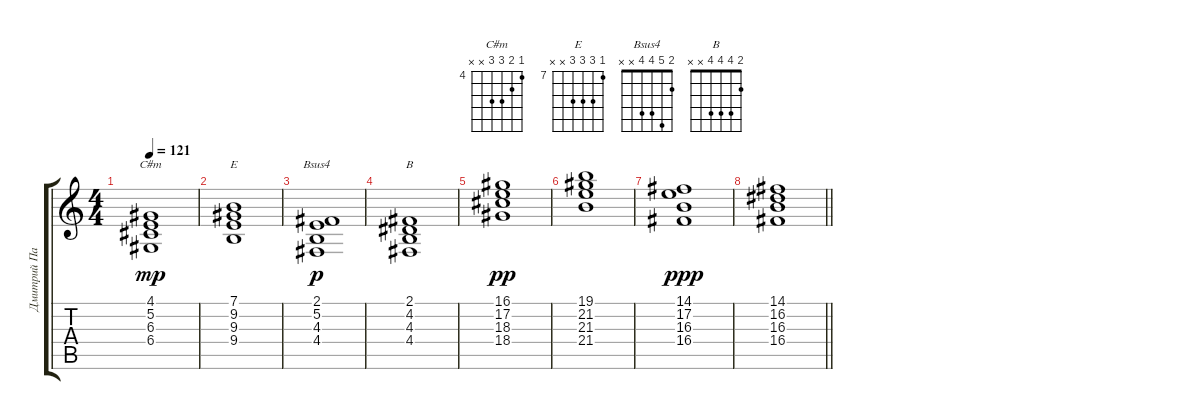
\track ("Дмитрий Парфенов" "Дмитрий Па") {instrument stringensemble1}
\staff {score tabs}
\tuning (E4 B3 G3 D3 A2 E2) {hide}
\chord ("C#m" 4 5 6 6 x x) {firstfret 4}
\chord ("E" 7 9 9 9 x x) {firstfret 7}
\chord ("Bsus4" 2 5 4 4 x x)
\chord ("B" 2 4 4 4 x x)
\ts (4 4)
\section ("" "")
\tempo 121
\clef g2
\ks c
(4.1 5.2 6.3 6.4).1{ch "C#m" dy mp} |
(7.1 9.2 9.3 9.4).1{ch "E"} |
(2.1 5.2 4.3 4.4).1{ch "Bsus4" dy p} |
(2.1 4.2 4.3 4.4).1{ch "B"} |
(16.1 17.2 18.3 18.4).1{dy pp} |
(19.1 21.2 21.3 21.4).1 |
(14.1 17.2 16.3 16.4).1{dy ppp} |
\barLineRight lightlight
(14.1 16.2 16.3 16.4).1
